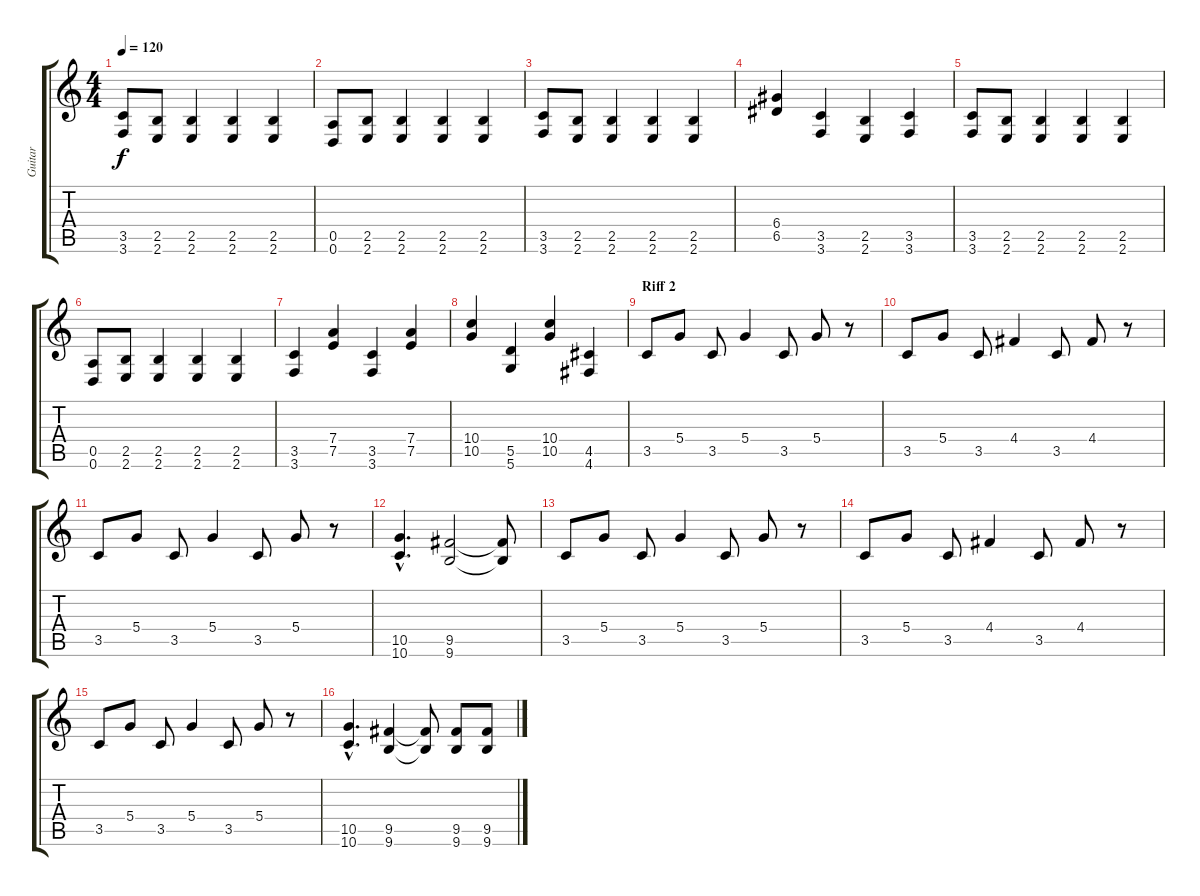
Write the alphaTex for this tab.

\track ("Guitar" "Guitar") {instrument distortionguitar}
\staff {score tabs}
\tuning (E4 B3 G3 D3 A2 D2) {hide}
\ts (4 4)
\tempo 120
\clef g2
\ks c
(3.5 3.6).8{dy f} (2.5 2.6).8 (2.5 2.6).4 (2.5 2.6).4 (2.5 2.6).4 |
(0.5 0.6).8 (2.5 2.6).8 (2.5 2.6).4 (2.5 2.6).4 (2.5 2.6).4 |
(3.5 3.6).8 (2.5 2.6).8 (2.5 2.6).4 (2.5 2.6).4 (2.5 2.6).4 |
(6.4 6.5).4 (3.5 3.6).4 (2.5 2.6).4 (3.5 3.6).4 |
(3.5 3.6).8 (2.5 2.6).8 (2.5 2.6).4 (2.5 2.6).4 (2.5 2.6).4 |
(0.5 0.6).8 (2.5 2.6).8 (2.5 2.6).4 (2.5 2.6).4 (2.5 2.6).4 |
(3.5 3.6).4 (7.4 7.5).4 (3.5 3.6).4 (7.4 7.5).4 |
(10.4 10.5).4 (5.5 5.6).4 (10.4 10.5).4 (4.5 4.6).4 |
\section ("" "Riff 2")
3.5.8 5.4.8 3.5.8 5.4.4 3.5.8 5.4.8 r.8 |
3.5.8 5.4.8 3.5.8 4.4.4 3.5.8 4.4.8 r.8 |
3.5.8 5.4.8 3.5.8 5.4.4 3.5.8 5.4.8 r.8 |
(10.5{hac} 10.6{hac}).4{d} (9.5 9.6).2 (9.5{t} 9.6{t}).8 |
3.5.8 5.4.8 3.5.8 5.4.4 3.5.8 5.4.8 r.8 |
3.5.8 5.4.8 3.5.8 4.4.4 3.5.8 4.4.8 r.8 |
3.5.8 5.4.8 3.5.8 5.4.4 3.5.8 5.4.8 r.8 |
(10.5{hac} 10.6{hac}).4{d} (9.5 9.6).4 (9.5{t} 9.6{t}).8 (9.5 9.6).8 (9.5 9.6).8
